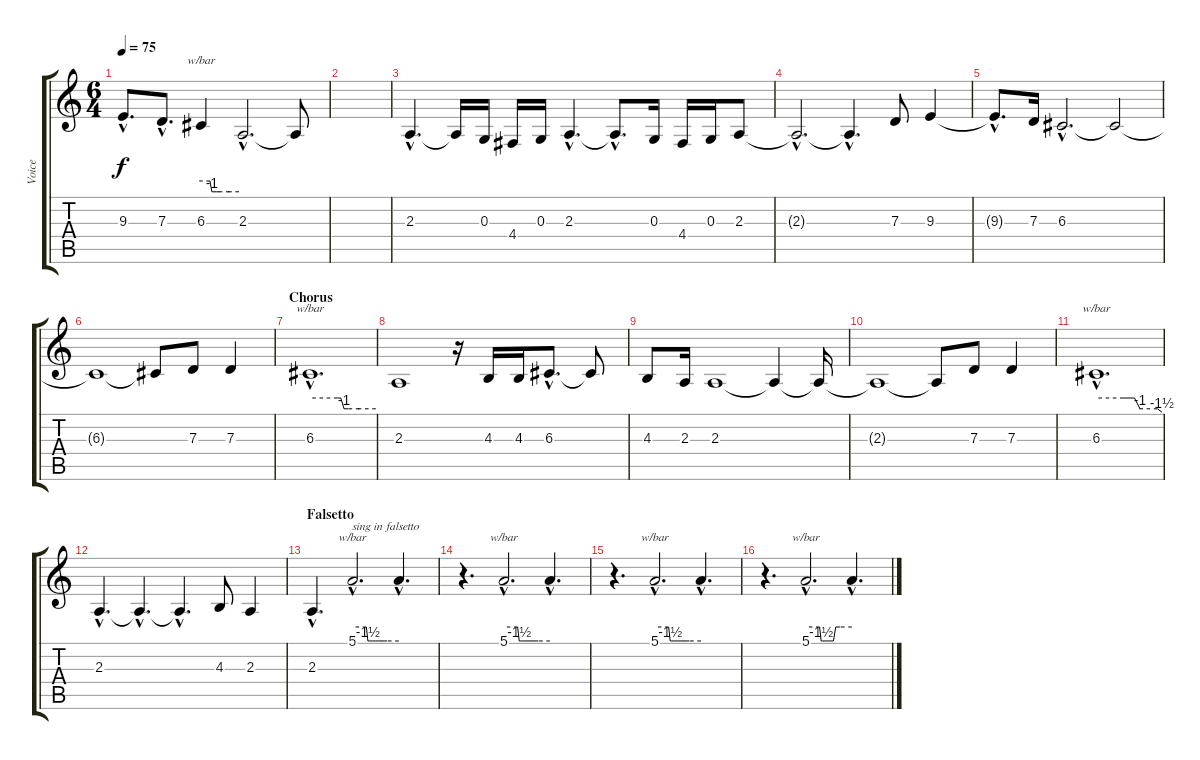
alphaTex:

\track ("Voice" "Voice") {instrument oboe}
\staff {score tabs}
\tuning (E4 B3 G3 D3 A2 E2) {hide}
\ts (6 4)
\tempo 75
\clef g2
\ks c
9.3{hac t}.8{d dy f} 7.3{hac}.8{d} 6.3.4{tbe (custom default 0 0 14 0 17 -4 24 -4 29 -4 45 -4 60 -4)} 2.3{hac}.2{d} 2.3{t}.8 |
|
2.3{hac}.4{d} 2.3{t}.16 0.3.16 4.4.16 0.3.16 2.3{hac}.4{d} 2.3{hac t}.8{d} 0.3.16 4.4.16 0.3.16 2.3.8 |
2.3{hac t}.2{d} 2.3{hac t}.4{d} 7.3.8 9.3.4 |
9.3{hac t}.8{d} 7.3.16 6.3{hac}.2{d} 6.3{t}.2 |
6.3{t}.1 6.3{t}.8 7.3.8 7.3.4 |
\section ("" "Chorus")
6.3{hac}.1{d tbe (custom default 0 0 25 0 28 0 31 -4 35 -4 45 -4 60 -4)} |
2.3.1 r.16 4.3.16 4.3.16 6.3{hac}.8{d} 6.3{t}.8 |
4.3.8 2.3.16 2.3.1 2.3{t}.4 2.3{t}.16 |
2.3{t}.1 2.3{t}.8 7.3.8 7.3.4 |
6.3{hac}.1{d tbe (custom default 0 0 25 0 28 0 31 0 35 0 40 -4 56 -4 60 -6)} |
2.3{hac}.4{d} 2.3{hac t}.4{d} 2.3{hac t}.4{d} 4.3.8 2.3.4 |
\section ("" "Falsetto")
2.3{hac}.4{d} 5.1{hac}.2{d tbe (custom default 0 0 18 0 20 -6 22 -6 26 -6 30 -6 34 -6 42 -6 45 -6 60 -6) txt "sing in falsetto"} 5.1{hac t}.4{d} |
r.4{d} 5.1{hac}.2{d tbe (custom default 0 0 18 0 20 -6 22 -6 26 -6 30 -6 34 -6 42 -6 45 -6 60 -6)} 5.1{hac t}.4{d} |
r.4{d} 5.1{hac}.2{d tbe (custom default 0 0 18 0 20 -6 22 -6 26 -6 30 -6 34 -6 42 -6 45 -6 60 -6)} 5.1{hac t}.4{d} |
r.4{d} 5.1{hac}.2{d tbe (custom default 0 0 18 0 20 -6 22 -6 26 -6 30 -6 34 -6 36 -6 39 0 45 0 60 0)} 5.1{hac t}.4{d}
